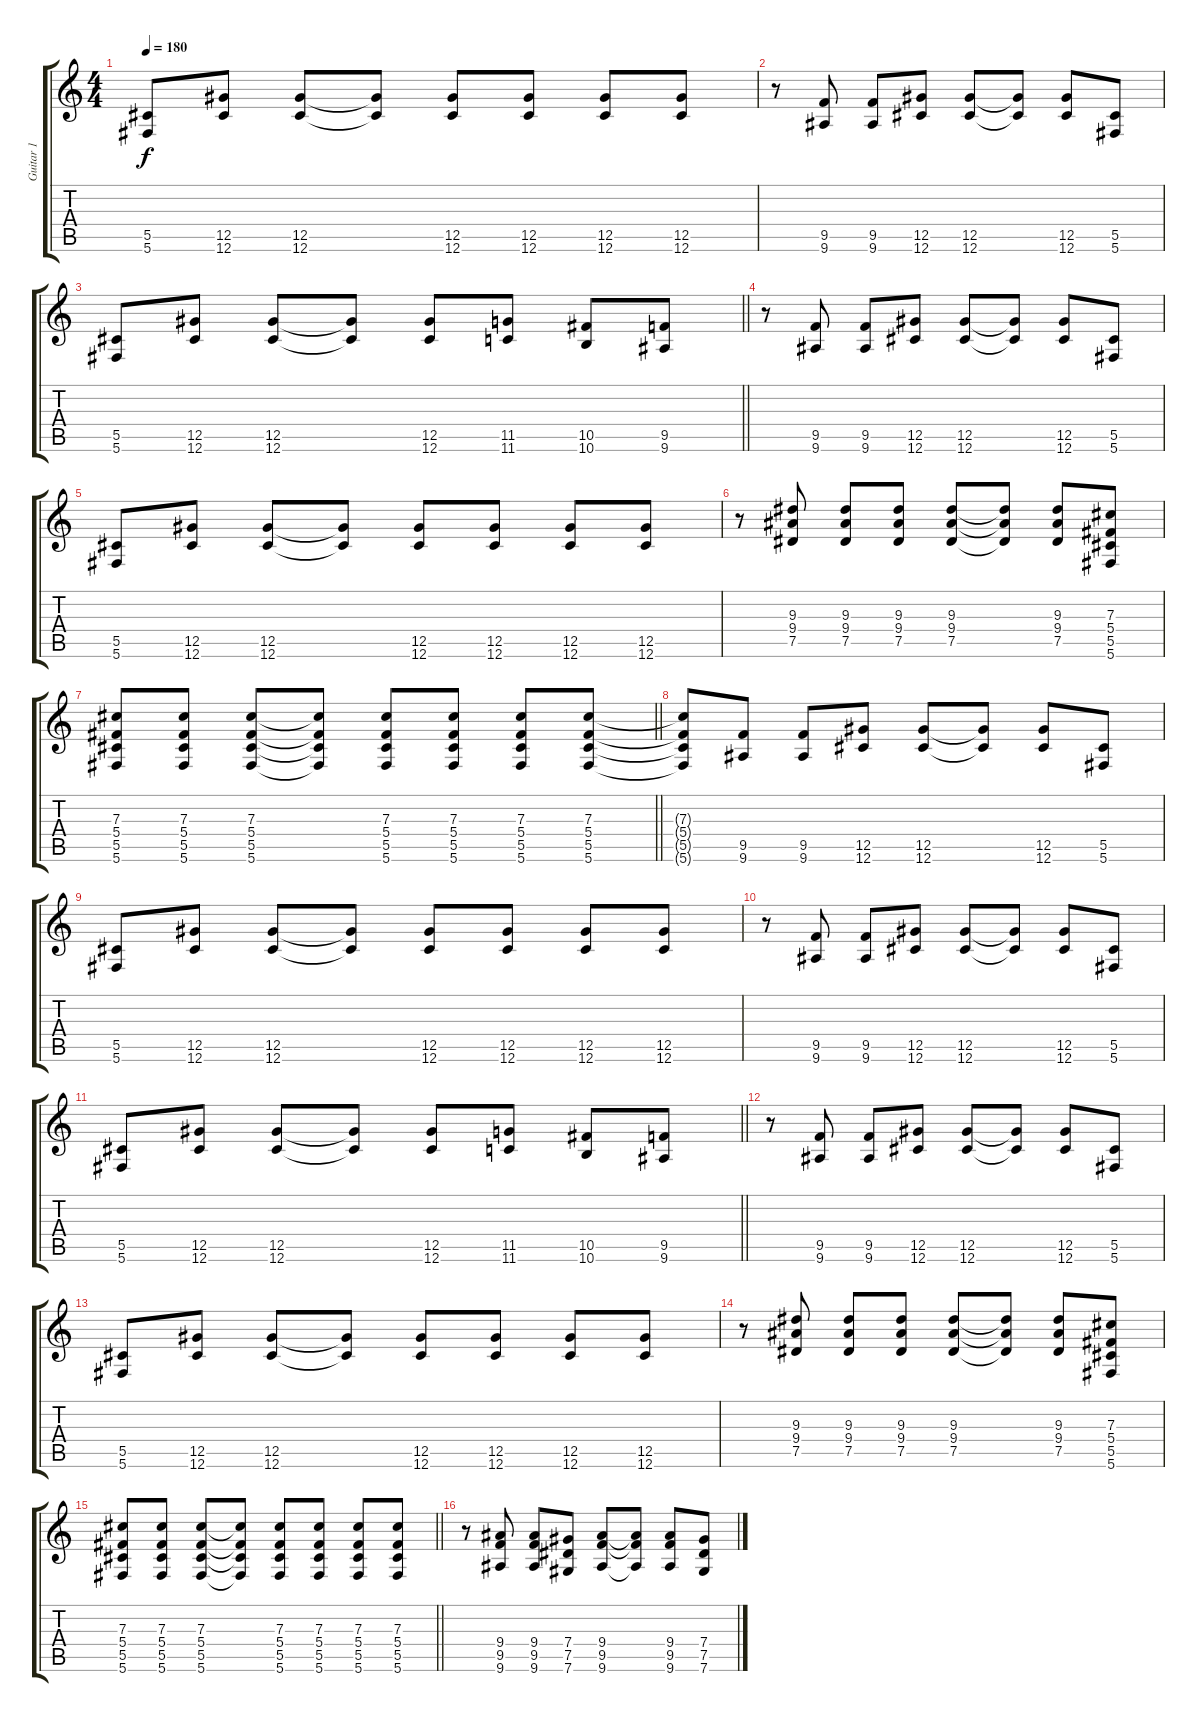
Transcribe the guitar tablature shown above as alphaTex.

\track ("Guitar 1" "Guitar 1") {instrument distortionguitar}
\staff {score tabs}
\tuning (Eb4 Bb3 Gb3 Db3 Ab2 Db2) {hide}
\ts (4 4)
\tempo 180
\clef g2
\ks c
(5.5 5.6).8{dy f} (12.5 12.6).8 (12.5 12.6).8 (12.5{t} 12.6{t}).8 (12.5 12.6).8 (12.5 12.6).8 (12.5 12.6).8 (12.5 12.6).8 |
r.8 (9.5 9.6).8 (9.5 9.6).8 (12.5 12.6).8 (12.5 12.6).8 (12.5{t} 12.6{t}).8 (12.5 12.6).8 (5.5 5.6).8 |
\barLineRight lightlight
(5.5 5.6).8 (12.5 12.6).8 (12.5 12.6).8 (12.5{t} 12.6{t}).8 (12.5 12.6).8 (11.5 11.6).8 (10.5 10.6).8 (9.5 9.6).8 |
r.8 (9.5 9.6).8 (9.5 9.6).8 (12.5 12.6).8 (12.5 12.6).8 (12.5{t} 12.6{t}).8 (12.5 12.6).8 (5.5 5.6).8 |
(5.5 5.6).8 (12.5 12.6).8 (12.5 12.6).8 (12.5{t} 12.6{t}).8 (12.5 12.6).8 (12.5 12.6).8 (12.5 12.6).8 (12.5 12.6).8 |
r.8 (9.3 9.4 7.5).8 (9.3 9.4 7.5).8 (9.3 9.4 7.5).8 (9.3 9.4 7.5).8 (9.3{t} 9.4{t} 7.5{t}).8 (9.3 9.4 7.5).8 (7.3 5.4 5.5 5.6).8 |
\barLineRight lightlight
(7.3 5.4 5.5 5.6).8 (7.3 5.4 5.5 5.6).8 (7.3 5.4 5.5 5.6).8 (7.3{t} 5.4{t} 5.5{t} 5.6{t}).8 (7.3 5.4 5.5 5.6).8 (7.3 5.4 5.5 5.6).8 (7.3 5.4 5.5 5.6).8 (7.3 5.4 5.5 5.6).8 |
(7.3{t} 5.4{t} 5.5{t} 5.6{t}).8 (9.5 9.6).8 (9.5 9.6).8 (12.5 12.6).8 (12.5 12.6).8 (12.5{t} 12.6{t}).8 (12.5 12.6).8 (5.5 5.6).8 |
(5.5 5.6).8 (12.5 12.6).8 (12.5 12.6).8 (12.5{t} 12.6{t}).8 (12.5 12.6).8 (12.5 12.6).8 (12.5 12.6).8 (12.5 12.6).8 |
r.8 (9.5 9.6).8 (9.5 9.6).8 (12.5 12.6).8 (12.5 12.6).8 (12.5{t} 12.6{t}).8 (12.5 12.6).8 (5.5 5.6).8 |
\barLineRight lightlight
(5.5 5.6).8 (12.5 12.6).8 (12.5 12.6).8 (12.5{t} 12.6{t}).8 (12.5 12.6).8 (11.5 11.6).8 (10.5 10.6).8 (9.5 9.6).8 |
r.8 (9.5 9.6).8 (9.5 9.6).8 (12.5 12.6).8 (12.5 12.6).8 (12.5{t} 12.6{t}).8 (12.5 12.6).8 (5.5 5.6).8 |
(5.5 5.6).8 (12.5 12.6).8 (12.5 12.6).8 (12.5{t} 12.6{t}).8 (12.5 12.6).8 (12.5 12.6).8 (12.5 12.6).8 (12.5 12.6).8 |
r.8 (9.3 9.4 7.5).8 (9.3 9.4 7.5).8 (9.3 9.4 7.5).8 (9.3 9.4 7.5).8 (9.3{t} 9.4{t} 7.5{t}).8 (9.3 9.4 7.5).8 (7.3 5.4 5.5 5.6).8 |
\barLineRight lightlight
(7.3 5.4 5.5 5.6).8 (7.3 5.4 5.5 5.6).8 (7.3 5.4 5.5 5.6).8 (7.3{t} 5.4{t} 5.5{t} 5.6{t}).8 (7.3 5.4 5.5 5.6).8 (7.3 5.4 5.5 5.6).8 (7.3 5.4 5.5 5.6).8 (7.3 5.4 5.5 5.6).8 |
r.8 (9.4 9.5 9.6).8 (9.4 9.5 9.6).8 (7.4 7.5 7.6).8 (9.4 9.5 9.6).8 (9.4{t} 9.5{t} 9.6{t}).8 (9.4 9.5 9.6).8 (7.4 7.5 7.6).8
